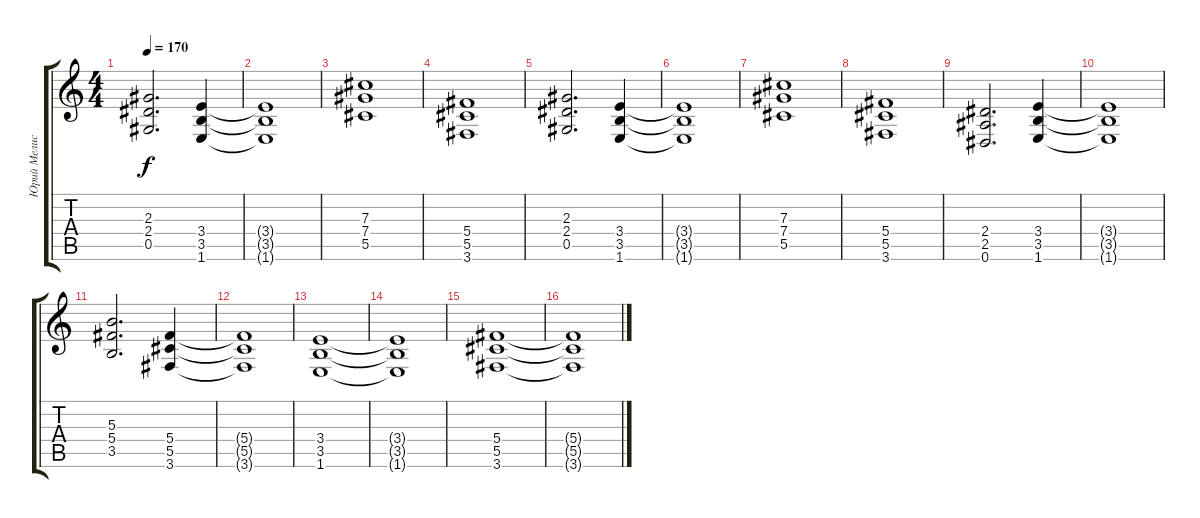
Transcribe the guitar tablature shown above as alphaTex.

\track ("Юрий Мелисов" "Юрий Мелис") {instrument distortionguitar}
\staff {score tabs}
\tuning (Eb4 Bb3 Gb3 Db3 Ab2 Eb2) {hide}
\ts (4 4)
\tempo 170
\clef g2
\ks c
(2.3 2.4 0.5).2{d dy f} (3.4 3.5 1.6).4 |
(3.4{t} 3.5{t} 1.6{t}).1 |
(7.3 7.4 5.5).1 |
(5.4 5.5 3.6).1 |
(2.3 2.4 0.5).2{d} (3.4 3.5 1.6).4 |
(3.4{t} 3.5{t} 1.6{t}).1 |
(7.3 7.4 5.5).1 |
(5.4 5.5 3.6).1 |
(2.4 2.5 0.6).2{d} (3.4 3.5 1.6).4 |
(3.4{t} 3.5{t} 1.6{t}).1 |
(5.3 5.4 3.5).2{d} (5.4 5.5 3.6).4 |
(5.4{t} 5.5{t} 3.6{t}).1 |
(3.4 3.5 1.6).1 |
(3.4{t} 3.5{t} 1.6{t}).1 |
(5.4 5.5 3.6).1 |
(5.4{t} 5.5{t} 3.6{t}).1
